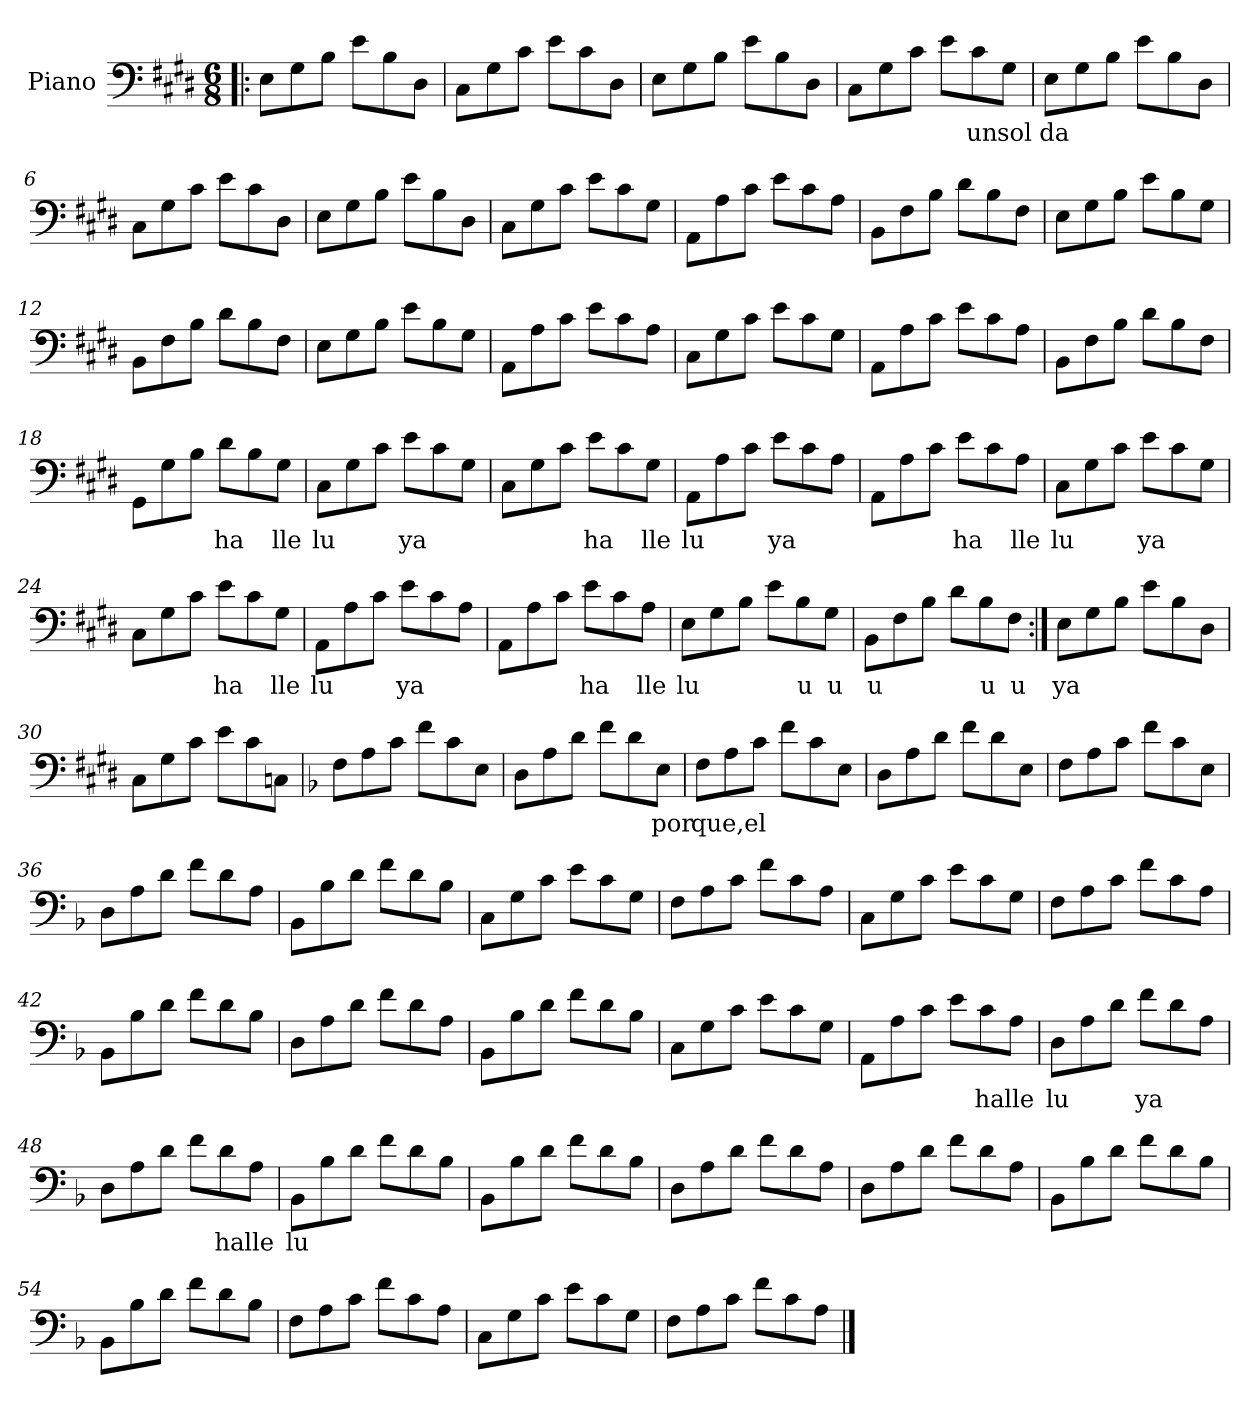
**kern	**text
*part1	*part1
*staff1	*staff1
*I"Piano	*
*I'Pno.	*
*clefF4	*
*k[f#c#g#d#]	*
*M6/8	*
*MM90	*
=1!|:	=1!|:
8E\L	.
8G#\	.
8B\J	.
8e\L	.
8B\	.
8D#\J	.
=2	=2
8C#\L	.
8G#\	.
8c#\J	.
8e\L	.
8c#\	.
8D#\J	.
=3	=3
8E\L	.
8G#\	.
8B\J	.
8e\L	.
8B\	.
8D#\J	.
=4	=4
8C#\L	.
8G#\	.
8c#\J	.
8e\L	.
!	!LO:LY:b
8c#\	un
!	!LO:LY:b
8G#\J	sol
=5	=5
!	!LO:LY:b
8E\L	da
8G#\	.
8B\J	.
8e\L	.
8B\	.
8D#\J	.
!!LO:LB:g=z
=6	=6
8C#\L	.
8G#\	.
8c#\J	.
8e\L	.
8c#\	.
8D#\J	.
=7	=7
8E\L	.
8G#\	.
8B\J	.
8e\L	.
8B\	.
8D#\J	.
=8	=8
8C#\L	.
8G#\	.
8c#\J	.
8e\L	.
8c#\	.
8G#\J	.
=9	=9
8AA\L	.
8A\	.
8c#\J	.
8e\L	.
8c#\	.
8A\J	.
=10	=10
8BB\L	.
8F#\	.
8B\J	.
8d#\L	.
8B\	.
8F#\J	.
=11	=11
8E\L	.
8G#\	.
8B\J	.
8e\L	.
8B\	.
8G#\J	.
!!LO:LB:g=z
=12	=12
8BB\L	.
8F#\	.
8B\J	.
8d#\L	.
8B\	.
8F#\J	.
=13	=13
8E\L	.
8G#\	.
8B\J	.
8e\L	.
8B\	.
8G#\J	.
=14	=14
8AA\L	.
8A\	.
8c#\J	.
8e\L	.
8c#\	.
8A\J	.
=15	=15
8C#\L	.
8G#\	.
8c#\J	.
8e\L	.
8c#\	.
8G#\J	.
=16	=16
8AA\L	.
8A\	.
8c#\J	.
8e\L	.
8c#\	.
8A\J	.
=17	=17
8BB\L	.
8F#\	.
8B\J	.
8d#\L	.
8B\	.
8F#\J	.
!!LO:LB:g=z
=18	=18
8GG#\L	.
8G#\	.
8B\J	.
!	!LO:LY:b
8d#\L	ha
8B\	.
!	!LO:LY:b
8G#\J	lle
=19	=19
!	!LO:LY:b
8C#\L	lu
8G#\	.
8c#\J	.
!	!LO:LY:b
8e\L	ya
8c#\	.
8G#\J	.
=20	=20
8C#\L	.
8G#\	.
8c#\J	.
!	!LO:LY:b
8e\L	ha
8c#\	.
!	!LO:LY:b
8G#\J	lle
=21	=21
!	!LO:LY:b
8AA\L	lu
8A\	.
8c#\J	.
!	!LO:LY:b
8e\L	ya
8c#\	.
8A\J	.
=22	=22
8AA\L	.
8A\	.
8c#\J	.
!	!LO:LY:b
8e\L	ha
8c#\	.
!	!LO:LY:b
8A\J	lle
!!LO:LB:g=z
=23	=23
!	!LO:LY:b
8C#\L	lu
8G#\	.
8c#\J	.
!	!LO:LY:b
8e\L	ya
8c#\	.
8G#\J	.
=24	=24
8C#\L	.
8G#\	.
8c#\J	.
!	!LO:LY:b
8e\L	ha
8c#\	.
!	!LO:LY:b
8G#\J	lle
=25	=25
!	!LO:LY:b
8AA\L	lu
8A\	.
8c#\J	.
!	!LO:LY:b
8e\L	ya
8c#\	.
8A\J	.
=26	=26
8AA\L	.
8A\	.
8c#\J	.
!	!LO:LY:b
8e\L	ha
8c#\	.
!	!LO:LY:b
8A\J	lle
=27	=27
!	!LO:LY:b
8E\L	lu
8G#\	.
8B\J	.
8e\L	.
!	!LO:LY:b
8B\	u
!	!LO:LY:b
8G#\J	u
!!LO:LB:g=z
=28	=28
!	!LO:LY:b
8BB\L	u
8F#\	.
8B\J	.
8d#\L	.
!	!LO:LY:b
8B\	u
!	!LO:LY:b
8F#\J	u
=29:|!	=29:|!
!	!LO:LY:b
8E\L	ya
8G#\	.
8B\J	.
8e\L	.
8B\	.
8D#\J	.
=30	=30
8C#\L	.
8G#\	.
8c#\J	.
8e\L	.
8c#\	.
8Cn\J	.
=31	=31
*k[b-]	*
8F\L	.
8A\	.
8c\J	.
8f\L	.
8c\	.
8E\J	.
=32	=32
8D\L	.
8A\	.
8d\J	.
8f\L	.
8d\	.
!	!LO:LY:b
8E\J	por
!!LO:LB:g=z
=33	=33
!	!LO:LY:b
8F\L	que,el
8A\	.
8c\J	.
8f\L	.
8c\	.
8E\J	.
=34	=34
8D\L	.
8A\	.
8d\J	.
8f\L	.
8d\	.
8E\J	.
=35	=35
8F\L	.
8A\	.
8c\J	.
8f\L	.
8c\	.
8E\J	.
=36	=36
8D\L	.
8A\	.
8d\J	.
8f\L	.
8d\	.
8A\J	.
=37	=37
8BB-\L	.
8B-\	.
8d\J	.
8f\L	.
8d\	.
8B-\J	.
!!LO:LB:g=z
=38	=38
8C\L	.
8G\	.
8c\J	.
8e\L	.
8c\	.
8G\J	.
=39	=39
8F\L	.
8A\	.
8c\J	.
8f\L	.
8c\	.
8A\J	.
=40	=40
8C\L	.
8G\	.
8c\J	.
8e\L	.
8c\	.
8G\J	.
=41	=41
8F\L	.
8A\	.
8c\J	.
8f\L	.
8c\	.
8A\J	.
=42	=42
8BB-\L	.
8B-\	.
8d\J	.
8f\L	.
8d\	.
8B-\J	.
=43	=43
8D\L	.
8A\	.
8d\J	.
8f\L	.
8d\	.
8A\J	.
!!LO:LB:g=z
=44	=44
8BB-\L	.
8B-\	.
8d\J	.
8f\L	.
8d\	.
8B-\J	.
=45	=45
8C\L	.
8G\	.
8c\J	.
8e\L	.
8c\	.
8G\J	.
=46	=46
8AA\L	.
8A\	.
8c\J	.
8e\L	.
!	!LO:LY:b
8c\	ha
!	!LO:LY:b
8A\J	lle
=47	=47
!	!LO:LY:b
8D\L	lu
8A\	.
8d\J	.
!	!LO:LY:b
8f\L	ya
8d\	.
8A\J	.
=48	=48
8D\L	.
8A\	.
8d\J	.
8f\L	.
!	!LO:LY:b
8d\	ha
!	!LO:LY:b
8A\J	lle
!!LO:LB:g=z
=49	=49
!	!LO:LY:b
8BB-\L	lu
8B-\	.
8d\J	.
8f\L	.
8d\	.
8B-\J	.
=50	=50
8BB-\L	.
8B-\	.
8d\J	.
8f\L	.
8d\	.
8B-\J	.
=51	=51
8D\L	.
8A\	.
8d\J	.
8f\L	.
8d\	.
8A\J	.
=52	=52
8D\L	.
8A\	.
8d\J	.
8f\L	.
8d\	.
8A\J	.
=53	=53
8BB-\L	.
8B-\	.
8d\J	.
8f\L	.
8d\	.
8B-\J	.
=54	=54
8BB-\L	.
8B-\	.
8d\J	.
8f\L	.
8d\	.
8B-\J	.
!!LO:PB:g=z
=55	=55
8F\L	.
8A\	.
8c\J	.
8f\L	.
8c\	.
8A\J	.
=56	=56
8C\L	.
8G\	.
8c\J	.
8e\L	.
8c\	.
8G\J	.
=57	=57
8F\L	.
8A\	.
8c\J	.
8f\L	.
8c\	.
8A\J	.
==	==
*-	*-
